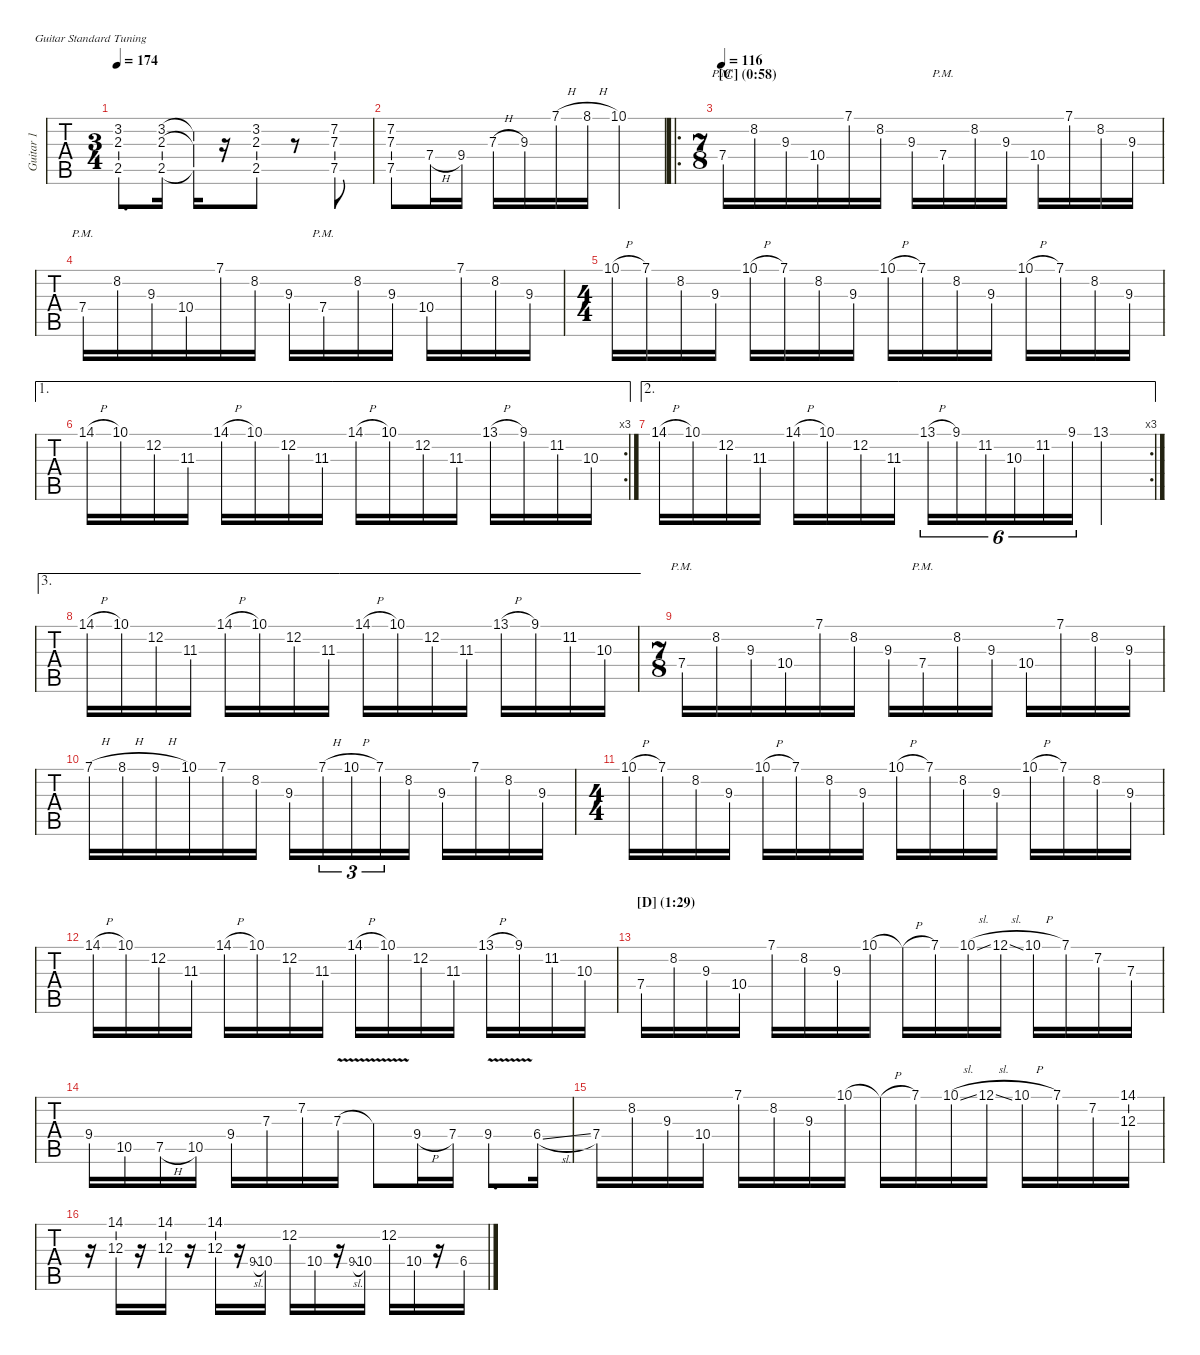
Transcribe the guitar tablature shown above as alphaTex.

\defaultSystemsLayout 4
\hideDynamics
\bracketExtendMode nobrackets
\multiTrackTrackNamePolicy allsystems
\firstSystemTrackNameMode fullname
\otherSystemsTrackNameMode fullname
\otherSystemsTrackNameOrientation horizontal
\track ("Guitar 1" "Guitar 1") {instrument distortionguitar}
\staff {tabs}
\tuning (E4 B3 G3 D3 A2 E2)
\ts (3 4)
\scale
1.02152
\tempo 174
\accidentals auto
\clef g2
\ottava regular
\simile none
\ks c
(2.3 2.5 3.2).8{d dy mf} (2.3 2.5 3.2).16 (2.3{t} 2.5{t} 3.2{t}).16 r.16 (2.3 2.5 3.2).8 r.8 (7.2{acc #} 7.3 7.5).8 |
\scale
0.978481 (7.2{acc #} 7.3 7.5).8 7.4{h}.16 9.4.16 7.3{h}.16 9.3.16 7.1{h}.16 8.1{h}.16 10.1{st}.4 |
\ro
\ts (7 8)
\beaming (8 3 2 2)
\section ("C" "(0:58)")
\scale
1.02506
\tempo 116
7.4{pm}.16 8.2.16 9.3.16 10.4.16 7.1.16 8.2.16 9.3.16 7.4{pm}.16 8.2.16 9.3.16 10.4.16 7.1.16 8.2.16 9.3.16 |
\scale
0.974942 7.4{pm}.16 8.2.16 9.3.16 10.4.16 7.1.16 8.2.16 9.3.16 7.4{pm}.16 8.2.16 9.3.16 10.4.16 7.1.16 8.2.16 9.3.16 |
\ts (4 4)
\beaming (8 2 2 2 2)
\scale
1.02533 10.1{h}.16 7.1.16 8.2.16 9.3.16 10.1{h}.16 7.1.16 8.2.16 9.3.16 10.1{h}.16 7.1.16 8.2.16 9.3.16 10.1{h}.16 7.1.16 8.2.16 9.3.16 |
\ae 1
\rc 3
\scale
0.974673 14.1{h acc #}.16 10.1.16 12.2.16 11.3{acc #}.16 14.1{h acc #}.16 10.1.16 12.2.16 11.3{acc #}.16 14.1{h acc #}.16 10.1.16 12.2.16 11.3{acc #}.16 13.1{h}.16 9.1{acc #}.16 11.2{acc #}.16 10.3.16 |
\ae 2
\rc 3
\scale
1.01872 14.1{h acc #}.16 10.1.16 12.2.16 11.3{acc #}.16 14.1{h acc #}.16 10.1.16 12.2.16 11.3{acc #}.16 13.1{h}.16{tu (6 4)} 9.1{acc #}.16{tu (6 4)} 11.2{acc #}.16{tu (6 4)} 10.3.16{tu (6 4)} 11.2{acc #}.16{tu (6 4)} 9.1{acc #}.16{tu (6 4)} 13.1{st}.4 |
\ae 3
\scale
0.981282 14.1{h acc #}.16 10.1.16 12.2.16 11.3{acc #}.16 14.1{h acc #}.16 10.1.16 12.2.16 11.3{acc #}.16 14.1{h acc #}.16 10.1.16 12.2.16 11.3{acc #}.16 13.1{h}.16 9.1{acc #}.16 11.2{acc #}.16 10.3.16 |
\ts (7 8)
\beaming (8 3 2 2)
\scale
1.0228 7.4{pm}.16 8.2.16 9.3.16 10.4.16 7.1.16 8.2.16 9.3.16 7.4{pm}.16 8.2.16 9.3.16 10.4.16 7.1.16 8.2.16 9.3.16 |
\scale
0.977196 7.1{h}.16 8.1{h}.16 9.1{h acc #}.16 10.1.16 7.1.16 8.2.16 9.3.16{beam merge} 7.1{h}.16{tu (3 2)} 10.1{h}.16{tu (3 2)} 7.1.16{tu (3 2) beam merge} 8.2.16 9.3.16 7.1.16 8.2.16 9.3.16 |
\ts (4 4)
\beaming (8 2 2 2 2)
\scale
1.0206 10.1{h}.16 7.1.16 8.2.16 9.3.16 10.1{h}.16 7.1.16 8.2.16 9.3.16 10.1{h}.16 7.1.16 8.2.16 9.3.16 10.1{h}.16 7.1.16 8.2.16 9.3.16 |
\scale
0.979403 14.1{h acc #}.16 10.1.16 12.2.16 11.3{acc #}.16 14.1{h acc #}.16 10.1.16 12.2.16 11.3{acc #}.16 14.1{h acc #}.16 10.1.16 12.2.16 11.3{acc #}.16 13.1{h}.16 9.1{acc #}.16 11.2{acc #}.16 10.3.16 |
\section ("D" "(1:29)")
\scale
1.01866 7.4.16 8.2.16 9.3.16 10.4.16 7.1.16 8.2.16 9.3.16 10.1.16 10.1{h t}.16 7.1.16 10.1{sl}.16 12.1{sl}.16 10.1{h}.16 7.1.16 7.2{acc #}.16 7.3.16 |
\scale
0.981337 9.4.16 10.5.16 7.5{h}.16 10.5.16 9.4.16 7.3.16 7.2{acc #}.16 7.3{v}.16 7.3{v t}.8 9.4{h}.16 7.4.16 9.4{v}.8{d} 6.4{sl acc #}.16 |
\scale
1.02622 7.4.16 8.2.16 9.3.16 10.4.16 7.1.16 8.2.16 9.3.16 10.1.16 10.1{h t}.16 7.1.16 10.1{sl}.16 12.1{sl}.16 10.1{h}.16 7.1.16 7.2{acc #}.16 (14.1{acc #} 12.3).16 |
\scale
0.973785 r.16 (14.1{acc #} 12.3).16 r.16 (14.1{acc #} 12.3).16 r.16 (14.1{acc #} 12.3).16 r.16 9.4{sl}.8{gr onbeat} 10.4.16 12.2.16 10.4.16 r.16 9.4{sl}.8{gr onbeat} 10.4.16 12.2.16 10.4.16 r.16 6.4{sl acc #}.16
